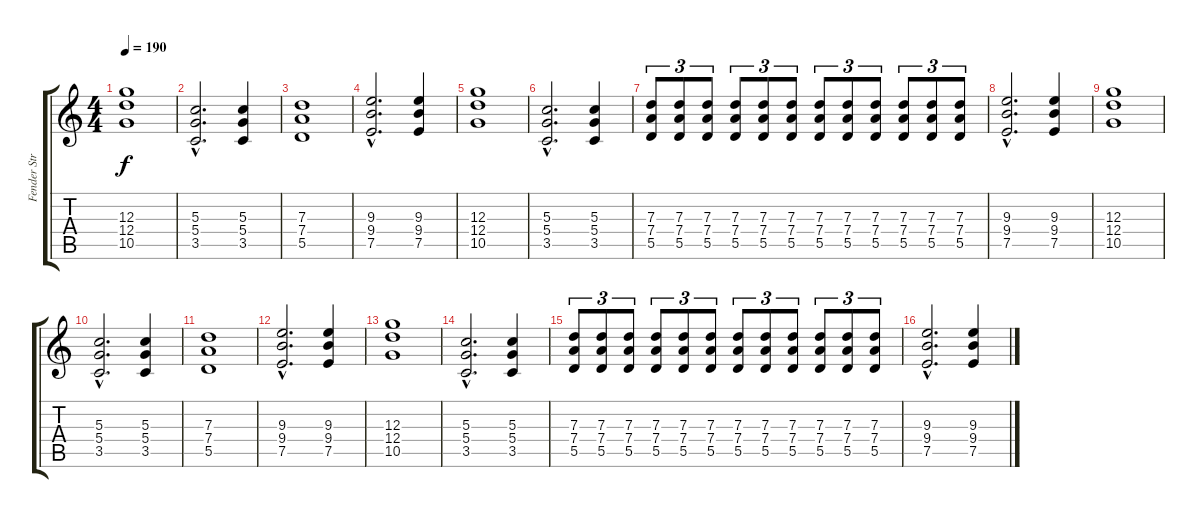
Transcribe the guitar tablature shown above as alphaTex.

\track ("Fender Stratocaster '86 White" "Fender Str") {instrument overdrivenguitar}
\staff {score tabs}
\tuning (E4 B3 G3 D3 A2 E2) {hide}
\ts (4 4)
\tempo 190
\clef g2
\ks c
(12.3 12.4 10.5).1{dy f} |
(5.3{hac} 5.4{hac} 3.5{hac}).2{d} (5.3 5.4 3.5).4 |
(7.3 7.4 5.5).1 |
(9.3{hac} 9.4{hac} 7.5{hac}).2{d} (9.3 9.4 7.5).4 |
(12.3 12.4 10.5).1 |
(5.3{hac} 5.4{hac} 3.5{hac}).2{d} (5.3 5.4 3.5).4 |
(7.3 7.4 5.5).8{tu (3 2)} (7.3 7.4 5.5).8{tu (3 2)} (7.3 7.4 5.5).8{tu (3 2)} (7.3 7.4 5.5).8{tu (3 2)} (7.3 7.4 5.5).8{tu (3 2)} (7.3 7.4 5.5).8{tu (3 2)} (7.3 7.4 5.5).8{tu (3 2)} (7.3 7.4 5.5).8{tu (3 2)} (7.3 7.4 5.5).8{tu (3 2)} (7.3 7.4 5.5).8{tu (3 2)} (7.3 7.4 5.5).8{tu (3 2)} (7.3 7.4 5.5).8{tu (3 2)} |
(9.3{hac} 9.4{hac} 7.5{hac}).2{d} (9.3 9.4 7.5).4 |
(12.3 12.4 10.5).1 |
(5.3{hac} 5.4{hac} 3.5{hac}).2{d} (5.3 5.4 3.5).4 |
(7.3 7.4 5.5).1 |
(9.3{hac} 9.4{hac} 7.5{hac}).2{d} (9.3 9.4 7.5).4 |
(12.3 12.4 10.5).1 |
(5.3{hac} 5.4{hac} 3.5{hac}).2{d} (5.3 5.4 3.5).4 |
(7.3 7.4 5.5).8{tu (3 2)} (7.3 7.4 5.5).8{tu (3 2)} (7.3 7.4 5.5).8{tu (3 2)} (7.3 7.4 5.5).8{tu (3 2)} (7.3 7.4 5.5).8{tu (3 2)} (7.3 7.4 5.5).8{tu (3 2)} (7.3 7.4 5.5).8{tu (3 2)} (7.3 7.4 5.5).8{tu (3 2)} (7.3 7.4 5.5).8{tu (3 2)} (7.3 7.4 5.5).8{tu (3 2)} (7.3 7.4 5.5).8{tu (3 2)} (7.3 7.4 5.5).8{tu (3 2)} |
(9.3{hac} 9.4{hac} 7.5{hac}).2{d} (9.3 9.4 7.5).4
